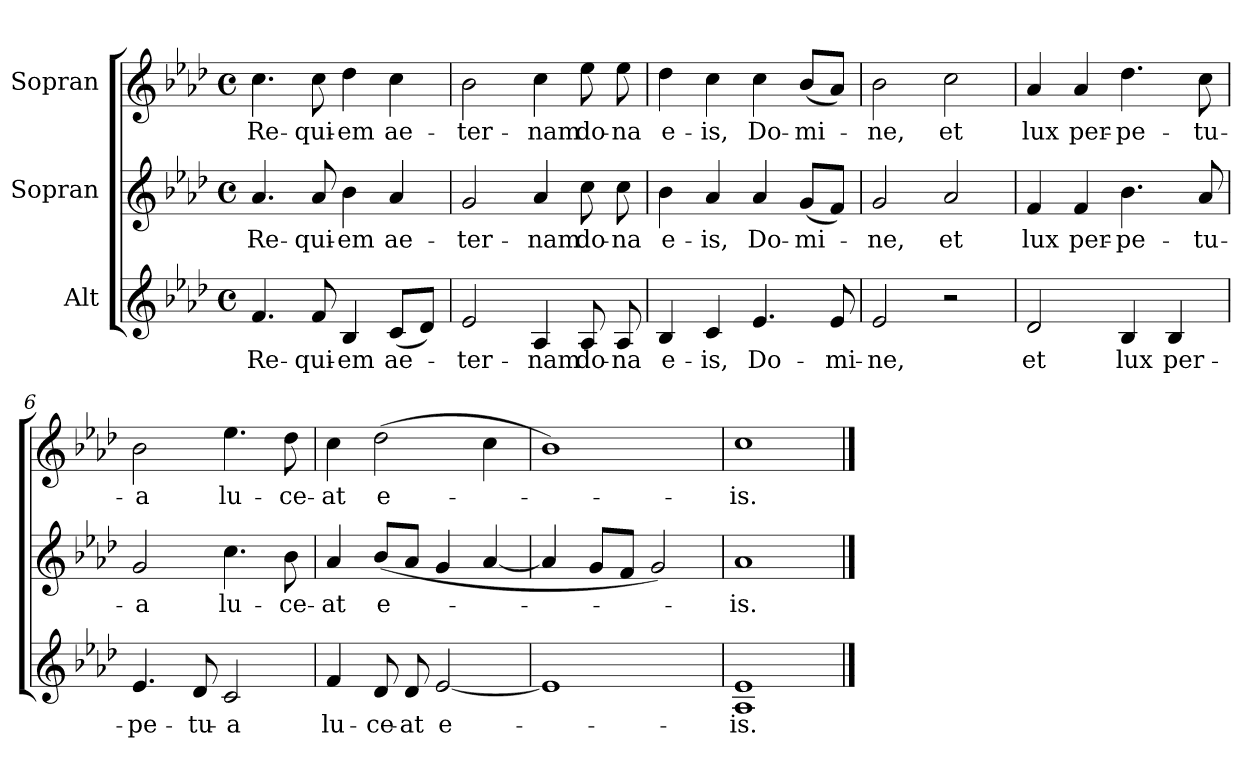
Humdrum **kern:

**kern	**text	**kern	**text	**kern	**text
*part3	*part3	*part2	*part2	*part1	*part1
*staff3	*staff3	*staff2	*staff2	*staff1	*staff1
*I"Alt	*	*I"Sopran	*	*I"Sopran	*
*clefG2	*	*clefG2	*	*clefG2	*
*k[b-e-a-d-]	*	*k[b-e-a-d-]	*	*k[b-e-a-d-]	*
*M4/4	*	*M4/4	*	*M4/4	*
*met(c)	*	*met(c)	*	*met(c)	*
*MM60	*	*MM60	*	*MM60	*
=1	=1	=1	=1	=1	=1
!	!LO:LY:b	!	!LO:LY:b	!	!LO:LY:b
4.f/	Re-	4.a-/	Re-	4.cc\	Re-
!	!LO:LY:b	!	!LO:LY:b	!	!LO:LY:b
8f/	-qui-	8a-/	-qui-	8cc\	-qui-
!	!LO:LY:b	!	!LO:LY:b	!	!LO:LY:b
4B-/	-em	4b-\	-em	4dd-\	-em
!	!LO:LY:b	!	!LO:LY:b	!	!LO:LY:b
(<8c/L	ae-	4a-/	ae-	4cc\	ae-
8d-/J)	.	.	.	.	.
=2	=2	=2	=2	=2	=2
!	!LO:LY:b	!	!LO:LY:b	!	!LO:LY:b
2e-/	-ter-	2g/	-ter-	2b-\	-ter-
!	!LO:LY:b	!	!LO:LY:b	!	!LO:LY:b
4A-/	-nam	4a-/	-nam	4cc\	-nam
!	!LO:LY:b	!	!LO:LY:b	!	!LO:LY:b
8A-/	do-	8cc\	do-	8ee-\	do-
!	!LO:LY:b	!	!LO:LY:b	!	!LO:LY:b
8A-/	-na	8cc\	-na	8ee-\	-na
=3	=3	=3	=3	=3	=3
!	!LO:LY:b	!	!LO:LY:b	!	!LO:LY:b
4B-/	e-	4b-\	e-	4dd-\	e-
!	!LO:LY:b	!	!LO:LY:b	!	!LO:LY:b
4c/	-is,	4a-/	-is,	4cc\	-is,
!	!LO:LY:b	!	!LO:LY:b	!	!LO:LY:b
4.e-/	Do-	4a-/	Do-	4cc\	Do-
!	!	!	!LO:LY:b	!	!LO:LY:b
.	.	(<8g/L	-mi-	(<8b-/L	-mi-
!	!LO:LY:b	!	!	!	!
8e-/	-mi-	8f/J)	.	8a-/J)	.
=4	=4	=4	=4	=4	=4
!	!LO:LY:b	!	!LO:LY:b	!	!LO:LY:b
2e-/	-ne,	2g/	-ne,	2b-\	-ne,
!	!	!	!LO:LY:b	!	!LO:LY:b
2r	.	2a-/	et	2cc\	et
=5	=5	=5	=5	=5	=5
!	!LO:LY:b	!	!LO:LY:b	!	!LO:LY:b
2d-/	et	4f/	lux	4a-/	lux
!	!	!	!LO:LY:b	!	!LO:LY:b
.	.	4f/	per-	4a-/	per-
!	!LO:LY:b	!	!LO:LY:b	!	!LO:LY:b
4B-/	lux	4.b-\	-pe-	4.dd-\	-pe-
!	!LO:LY:b	!	!	!	!
4B-/	per-	.	.	.	.
!	!	!	!LO:LY:b	!	!LO:LY:b
.	.	8a-/	-tu-	8cc\	-tu-
=6	=6	=6	=6	=6	=6
!	!LO:LY:b	!	!LO:LY:b	!	!LO:LY:b
4.e-/	-pe-	2g/	-a	2b-\	-a
!	!LO:LY:b	!	!	!	!
8d-/	-tu-	.	.	.	.
!	!LO:LY:b	!	!LO:LY:b	!	!LO:LY:b
2c/	-a	4.cc\	lu-	4.ee-\	lu-
!	!	!	!LO:LY:b	!	!LO:LY:b
.	.	8b-\	-ce-	8dd-\	-ce-
!!LO:LB:g=z
=7	=7	=7	=7	=7	=7
!	!LO:LY:b	!	!LO:LY:b	!	!LO:LY:b
4f/	lu-	4a-/	-at	4cc\	-at
!	!LO:LY:b	!	!LO:LY:b	!	!LO:LY:b
8d-/	-ce-	(>8b-/L	e-	(>2dd-\	e-
!	!LO:LY:b	!	!	!	!
8d-/	-at	8a-/J	.	.	.
!	!LO:LY:b	!	!	!	!
[2e-/	e-	4g/	.	.	.
.	.	[4a-/	.	4cc\	.
=8	=8	=8	=8	=8	=8
1e-]	.	4a-/]	.	1b-)	.
.	.	8g/L	.	.	.
.	.	8f/J	.	.	.
.	.	2g/)	.	.	.
=9	=9	=9	=9	=9	=9
!	!LO:LY:b	!	!LO:LY:b	!	!LO:LY:b
1A- 1e-	-is.	1a-	-is.	1cc	-is.
==	==	==	==	==	==
*-	*-	*-	*-	*-	*-
